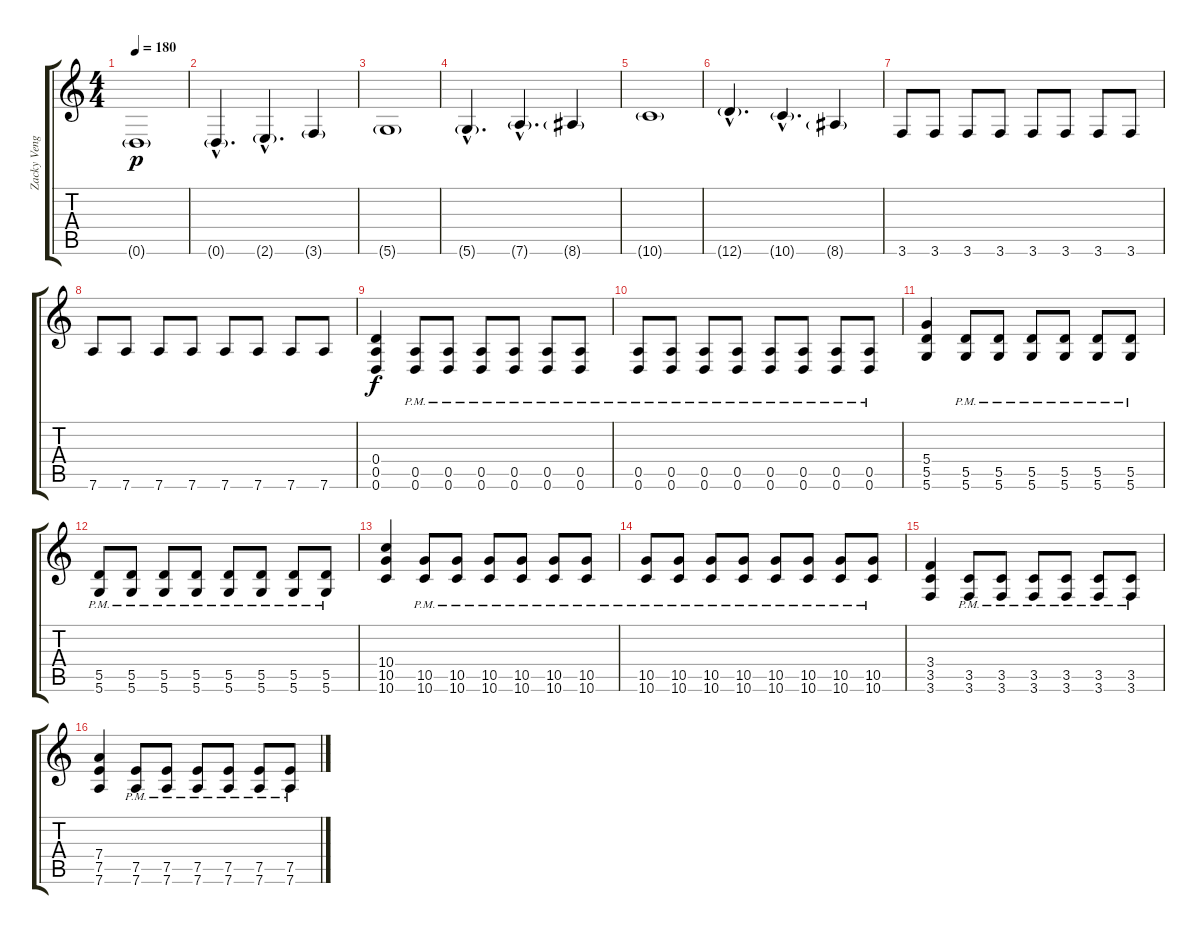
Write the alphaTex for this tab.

\track ("Zacky Vengeance" "Zacky Veng") {instrument distortionguitar}
\staff {score tabs}
\tuning (E4 B3 G3 D3 A2 D2) {hide}
\ts (4 4)
\tempo 180
\clef g2
\ks c
0.6{g}.1{dy p} |
0.6{g hac}.4{d} 2.6{g hac}.4{d} 3.6{g}.4 |
5.6{g}.1 |
5.6{g hac}.4{d} 7.6{g hac}.4{d} 8.6{g}.4 |
10.6{g}.1 |
12.6{g hac}.4{d} 10.6{g hac}.4{d} 8.6{g}.4 |
3.6.8 3.6.8 3.6.8 3.6.8 3.6.8 3.6.8 3.6.8 3.6.8 |
7.6.8 7.6.8 7.6.8 7.6.8 7.6.8 7.6.8 7.6.8 7.6.8 |
(0.4 0.5 0.6).4{dy f} (0.5{pm} 0.6{pm}).8 (0.5{pm} 0.6{pm}).8 (0.5{pm} 0.6{pm}).8 (0.5{pm} 0.6{pm}).8 (0.5{pm} 0.6{pm}).8 (0.5{pm} 0.6{pm}).8 |
(0.5{pm} 0.6{pm}).8 (0.5{pm} 0.6{pm}).8 (0.5{pm} 0.6{pm}).8 (0.5{pm} 0.6{pm}).8 (0.5{pm} 0.6{pm}).8 (0.5{pm} 0.6{pm}).8 (0.5{pm} 0.6{pm}).8 (0.5{pm} 0.6{pm}).8 |
(5.4 5.5 5.6).4 (5.5{pm} 5.6{pm}).8 (5.5{pm} 5.6{pm}).8 (5.5{pm} 5.6{pm}).8 (5.5{pm} 5.6{pm}).8 (5.5{pm} 5.6{pm}).8 (5.5{pm} 5.6{pm}).8 |
(5.5{pm} 5.6{pm}).8 (5.5{pm} 5.6{pm}).8 (5.5{pm} 5.6{pm}).8 (5.5{pm} 5.6{pm}).8 (5.5{pm} 5.6{pm}).8 (5.5{pm} 5.6{pm}).8 (5.5{pm} 5.6{pm}).8 (5.5{pm} 5.6{pm}).8 |
(10.4 10.5 10.6).4 (10.5{pm} 10.6{pm}).8 (10.5{pm} 10.6{pm}).8 (10.5{pm} 10.6{pm}).8 (10.5{pm} 10.6{pm}).8 (10.5{pm} 10.6{pm}).8 (10.5{pm} 10.6{pm}).8 |
(10.5{pm} 10.6{pm}).8 (10.5{pm} 10.6{pm}).8 (10.5{pm} 10.6{pm}).8 (10.5{pm} 10.6{pm}).8 (10.5{pm} 10.6{pm}).8 (10.5{pm} 10.6{pm}).8 (10.5{pm} 10.6{pm}).8 (10.5{pm} 10.6{pm}).8 |
(3.4 3.5 3.6).4 (3.5{pm} 3.6{pm}).8 (3.5{pm} 3.6{pm}).8 (3.5{pm} 3.6{pm}).8 (3.5{pm} 3.6{pm}).8 (3.5{pm} 3.6{pm}).8 (3.5{pm} 3.6{pm}).8 |
(7.4 7.5 7.6).4 (7.5{pm} 7.6{pm}).8 (7.5{pm} 7.6{pm}).8 (7.5{pm} 7.6{pm}).8 (7.5{pm} 7.6{pm}).8 (7.5{pm} 7.6{pm}).8 (7.5{pm} 7.6{pm}).8
